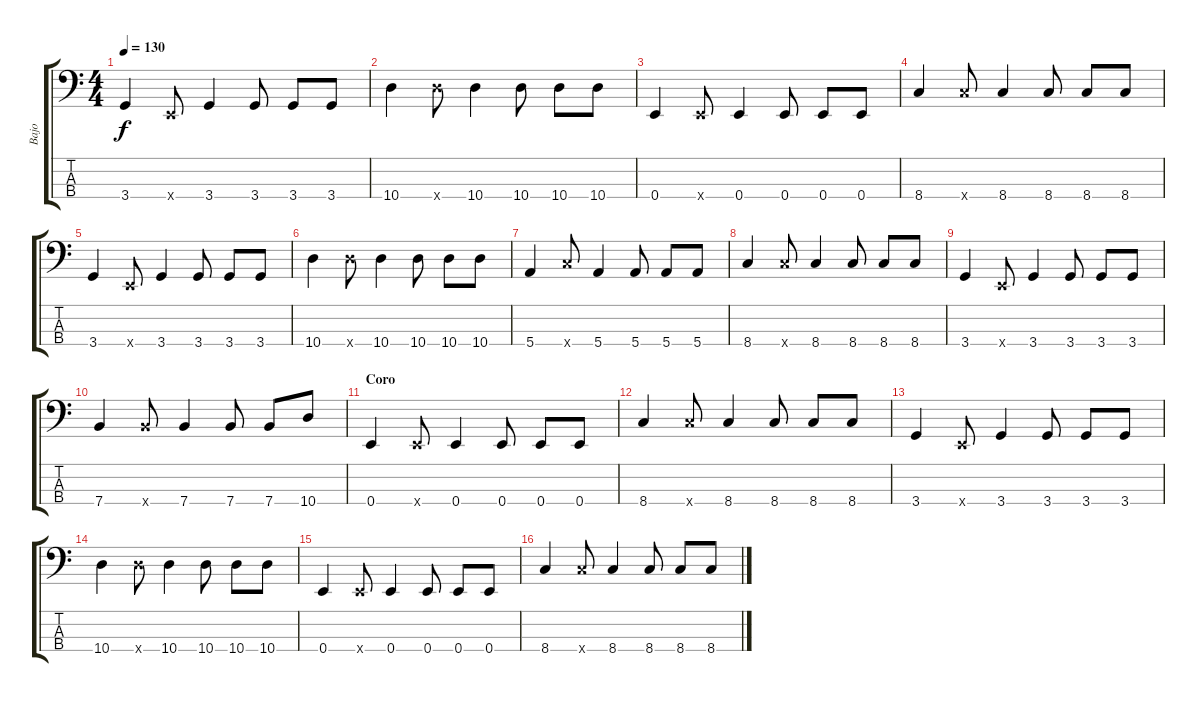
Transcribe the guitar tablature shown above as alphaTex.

\track ("Bajo" "Bajo") {instrument electricbassfinger}
\staff {score tabs}
\tuning (G2 D2 A1 E1) {hide}
\ts (4 4)
\tempo 130
\clef f4
\ks c
3.4.4{dy f} 0.4{x}.8 3.4.4 3.4.8 3.4.8 3.4.8 |
10.4.4 10.4{x}.8 10.4.4 10.4.8 10.4.8 10.4.8 |
0.4.4 0.4{x}.8 0.4.4 0.4.8 0.4.8 0.4.8 |
8.4.4 8.4{x}.8 8.4.4 8.4.8 8.4.8 8.4.8 |
3.4.4 0.4{x}.8 3.4.4 3.4.8 3.4.8 3.4.8 |
10.4.4 10.4{x}.8 10.4.4 10.4.8 10.4.8 10.4.8 |
5.4.4 8.4{x}.8 5.4.4 5.4.8 5.4.8 5.4.8 |
8.4.4 8.4{x}.8 8.4.4 8.4.8 8.4.8 8.4.8 |
3.4.4 0.4{x}.8 3.4.4 3.4.8 3.4.8 3.4.8 |
7.4.4 7.4{x}.8 7.4.4 7.4.8 7.4.8 10.4.8 |
\section ("" "Coro")
0.4.4 0.4{x}.8 0.4.4 0.4.8 0.4.8 0.4.8 |
8.4.4 8.4{x}.8 8.4.4 8.4.8 8.4.8 8.4.8 |
3.4.4 0.4{x}.8 3.4.4 3.4.8 3.4.8 3.4.8 |
10.4.4 10.4{x}.8 10.4.4 10.4.8 10.4.8 10.4.8 |
0.4.4 0.4{x}.8 0.4.4 0.4.8 0.4.8 0.4.8 |
8.4.4 8.4{x}.8 8.4.4 8.4.8 8.4.8 8.4.8
